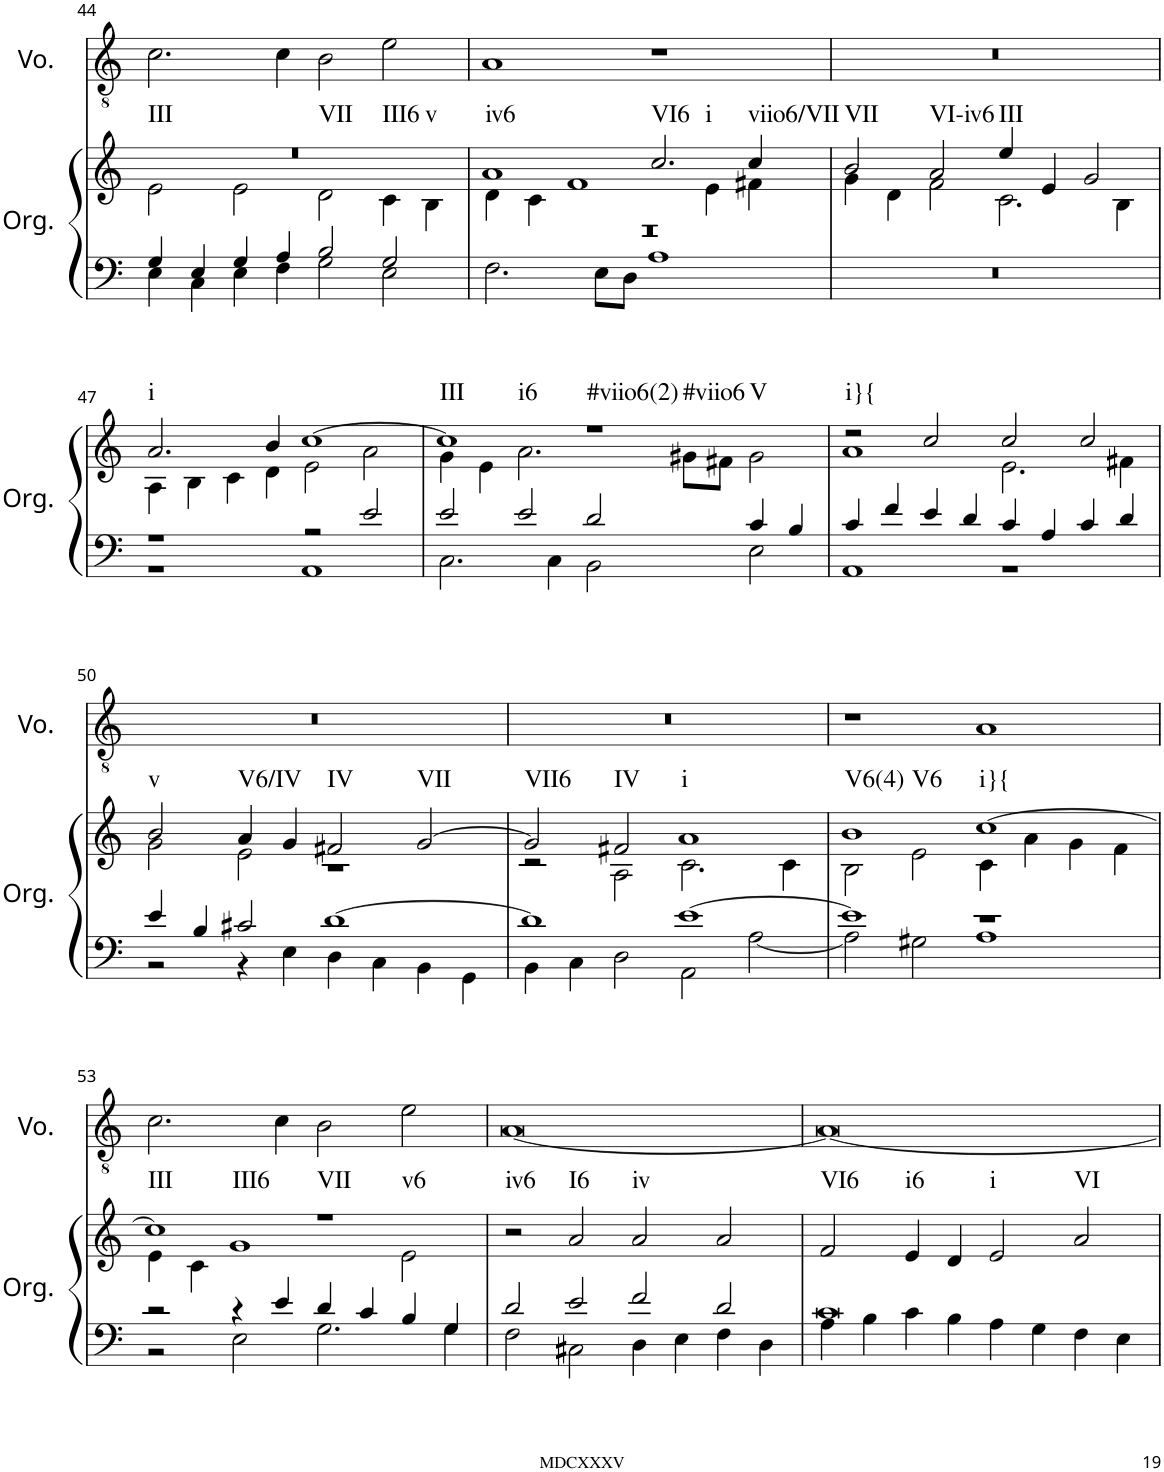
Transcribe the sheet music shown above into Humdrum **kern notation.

**kern	**kern	**harte	**kern
*part2	*part2	*part2	*part1
*staff3	*staff2	*	*staff1
*I"Organ	*	*	*I"Voice
*I'Org.	*	*	*I'Vo.
!!LO:PB:g=z
*clefF4	*clefG2	*	*clefGv2
*k[]	*k[]	*	*k[]
*M4/2	*M4/2	*	*M4/2
=44	=44	=44	=44
*^	*^	*	*
!	!	!	!	!LO:H:n=1:kt=III	!
!	!	!	!	!LO:H:n=2:kt=VII	!
!	!	!	!	!LO:H:n=3:kt=III6	!
!	!	!	!	!LO:H:n=4:kt=v	!
4G/	4E\	0r	2e\	N N N N	2.c\
4E/	4C\	.	.	.	.
4G/	4E\	.	2e\	.	.
4A/	4F\	.	.	.	4c\
2B/	2G\	.	2d\	.	2B\
2G/	2E\	.	4c\	.	2e\
.	.	.	4B\	.	.
=45	=45	=45	=45	=45	=45
!	!	!	!	!LO:H:kt=iv6	!
0r	2.F\	1a	4d\	N	1A
.	.	.	4c\	.	.
.	.	.	1f	.	.
.	8E\L	.	.	.	.
.	8D\J	.	.	.	.
!	!	!	!	!LO:H:n=1:kt=VI6	!
!	!	!	!	!LO:H:n=2:kt=i	!
.	1A	2.cc/	.	N N	1r
.	.	.	4e\	.	.
!	!	!	!	!LO:H:kt=viio6/VII	!
.	.	4cc/	4f#X\	N	.
*v	*v	*	*	*	*
=46	=46	=46	=46	=46
!	!	!	!LO:H:kt=VII	!
0r	2b/	4g\	N	0r
.	.	4d\	.	.
!	!	!	!LO:H:kt=VI-iv6	!
.	2a/	2f\	N	.
!	!	!	!LO:H:kt=III	!
.	4ee/	2.c\	N	.
.	4e/	.	.	.
.	2g/	.	.	.
.	.	4B\	.	.
!!LO:LB:g=z
=47	=47	=47	=47	=47
*^	*	*	*	*
!	!	!	!	!LO:H:kt=i	!
1r	1r	2.a/	4A\	N	0r
.	.	.	4B\	.	.
.	.	.	4c\	.	.
.	.	4b/	4d\	.	.
2r	1AA	[1cc	2e\	.	.
2e/	.	.	2a\	.	.
=48	=48	=48	=48	=48	=48
!	!	!	!	!LO:H:n=1:kt=III	!
!	!	!	!	!LO:H:n=2:kt=i6	!
2e/	2.C\	1cc]	4g\	N N	0r
.	.	.	4e\	.	.
2e/	.	.	2.a\	.	.
.	4C\	.	.	.	.
!	!	!	!	!LO:H:n=1:kt=#viio6(2)	!
!	!	!	!	!LO:H:n=2:kt=#viio6	!
!	!	!	!	!LO:H:n=3:kt=V	!
2d/	2BB\	1r	.	N N N	.
.	.	.	8g#X\L	.	.
.	.	.	8f#X\J	.	.
4c/	2E\	.	2g#\	.	.
4B/	.	.	.	.	.
=49	=49	=49	=49	=49	=49
!	!	!	!	!LO:H:kt=i}{	!
4c/	1AA	2r	1a	N	0r
4f/	.	.	.	.	.
4e/	.	2cc/	.	.	.
4d/	.	.	.	.	.
4c/	1r	2cc/	2.e\	.	.
4A/	.	.	.	.	.
4c/	.	2cc/	.	.	.
4d/	.	.	4f#X\	.	.
!!LO:LB:g=z
=50	=50	=50	=50	=50	=50
!	!	!	!	!LO:H:kt=v	!
4e/	2r	2b/	2g\	N	0r
4B/	.	.	.	.	.
!	!	!	!	!LO:H:kt=V6/IV	!
2c#X/	4r	4a/	2e\	N	.
.	4E\	4g/	.	.	.
!	!	!	!	!LO:H:kt=IV	!
[1d	4D\	2f#X/	1r	N	.
.	4C\	.	.	.	.
!	!	!	!	!LO:H:kt=VII	!
.	4BB\	[2g/	.	N	.
.	4GG\	.	.	.	.
=51	=51	=51	=51	=51	=51
!	!	!	!	!LO:H:kt=VII6	!
1d]	4BB\	2g/]	2r	N	0r
.	4C\	.	.	.	.
!	!	!	!	!LO:H:kt=IV	!
.	2D\	2f#X/	2A\	N	.
!	!	!	!	!LO:H:kt=i	!
[1e	2AA\	1a	2.c\	N	.
.	[2A\	.	.	.	.
.	.	.	4c\	.	.
=52	=52	=52	=52	=52	=52
!	!	!	!	!LO:H:n=1:kt=V6(4)	!
!	!	!	!	!LO:H:n=2:kt=V6	!
1e]	2A\]	1b	2B\	N N	1r
.	2G#X\	.	2e\	.	.
!	!	!	!	!LO:H:kt=i}{	!
1r	1A	[1cc	4c\	N	1A
.	.	.	4a\	.	.
.	.	.	4g\	.	.
.	.	.	4f\	.	.
!!LO:LB:g=z
=53	=53	=53	=53	=53	=53
!	!	!	!	!LO:H:n=1:kt=III	!
!	!	!	!	!LO:H:n=2:kt=III6	!
2r	2r	1cc]	4e\	N N	2.c\
.	.	.	4c\	.	.
4r	2E\	.	1g	.	.
4e/	.	.	.	.	4c\
!	!	!	!	!LO:H:n=1:kt=VII	!
!	!	!	!	!LO:H:n=2:kt=v6	!
4d/	2.G\	1r	.	N N	2B\
4c/	.	.	.	.	.
4B/	.	.	2e\	.	2e\
4G/	4G\	.	.	.	.
*	*	*v	*v	*	*
=54	=54	=54	=54	=54
!	!	!	!LO:H:kt=iv6	!
2d/	2F\	2r	N	[0A
!	!	!	!LO:H:kt=I6	!
2e/	2C#X\	2a/	N	.
!	!	!	!LO:H:kt=iv	!
2f/	4D\	2a/	N	.
.	4E\	.	.	.
2d/	4F\	2a/	.	.
.	4D\	.	.	.
=55	=55	=55	=55	=55
!	!	!	!LO:H:kt=VI6	!
0c	4A\	2f/	N	0A_
.	4B\	.	.	.
!	!	!	!LO:H:kt=i6	!
.	4c\	4e/	N	.
.	4B\	4d/	.	.
!	!	!	!LO:H:kt=i	!
.	4A\	2e/	N	.
.	4G\	.	.	.
!	!	!	!LO:H:kt=VI	!
.	4F\	2a/	N	.
.	4E\	.	.	.
*v	*v	*	*	*
=	=	=	=
*-	*-	*-	*-
